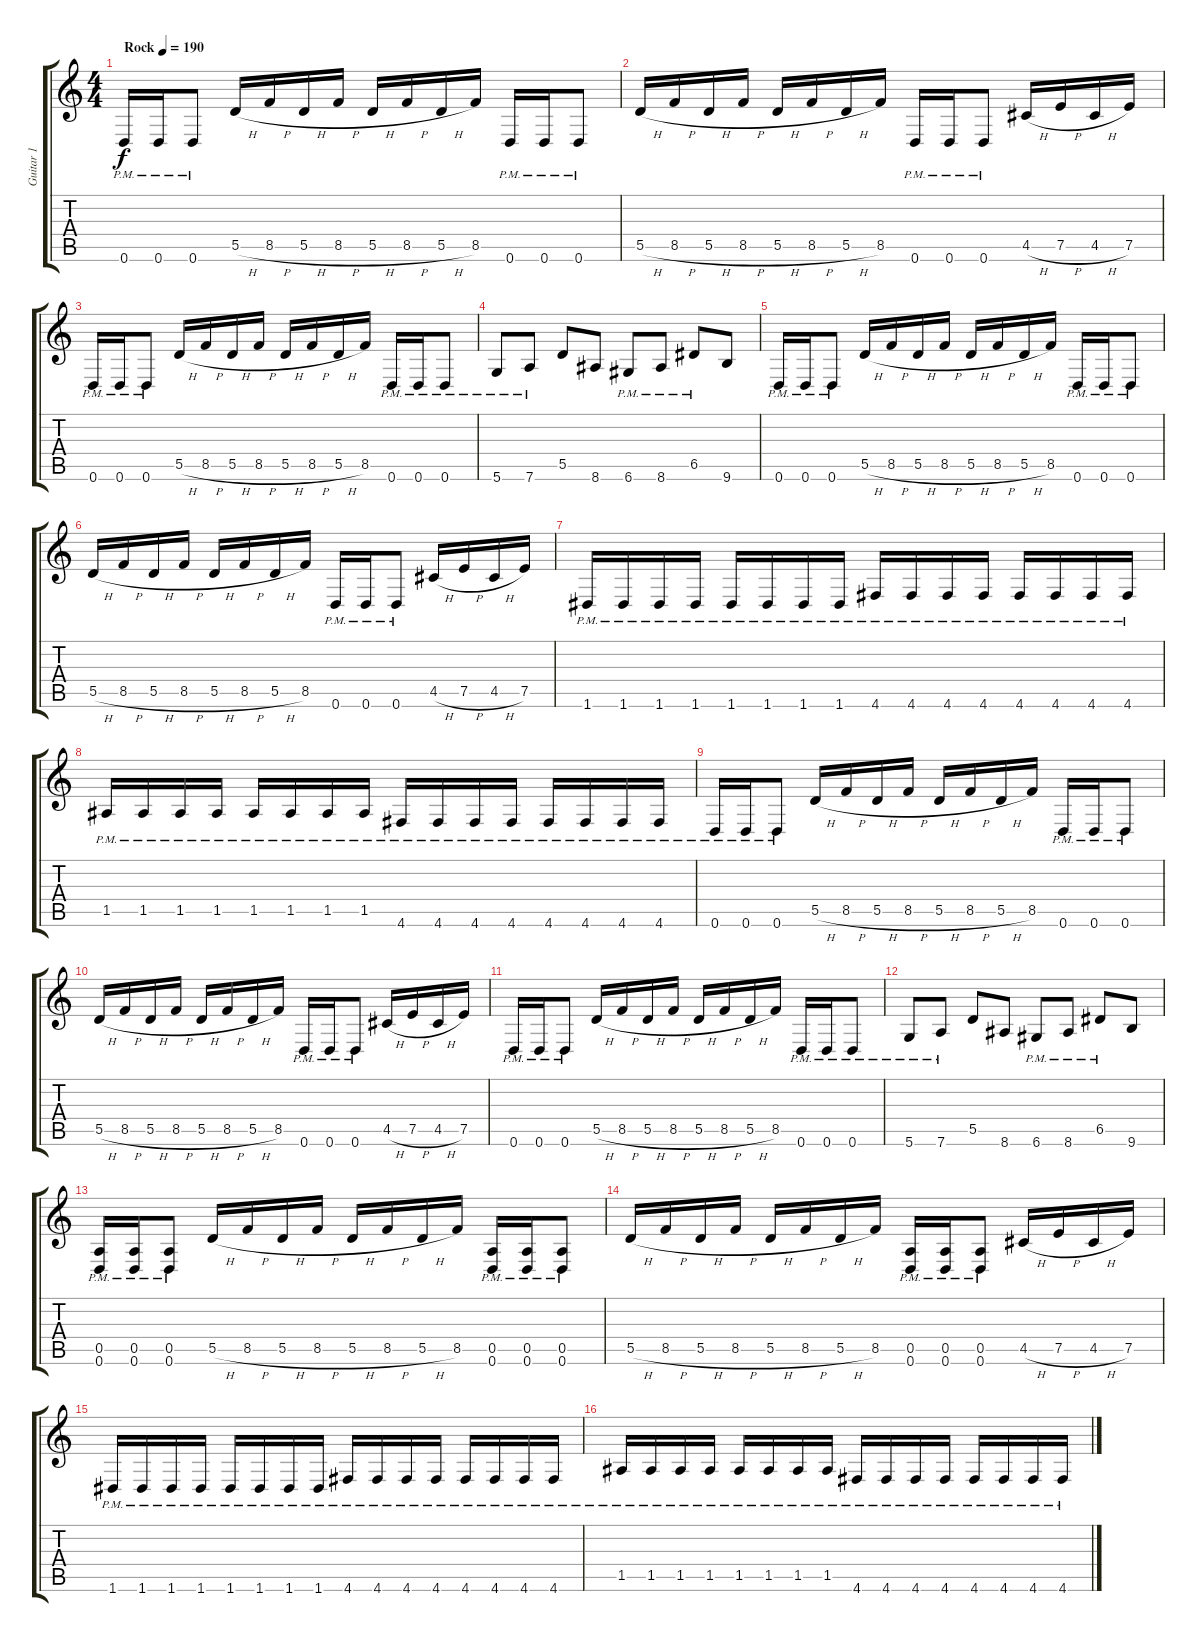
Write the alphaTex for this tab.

\track ("Guitar 1" "Guitar 1") {instrument distortionguitar}
\staff {score tabs}
\tuning (E4 B3 G3 D3 A2 D2) {hide}
\ts (4 4)
\tempo (190 "Rock")
\clef g2
\ks c
0.6{pm}.16{dy f instrument distortionguitar} 0.6{pm}.16 0.6{pm}.8 5.5{h}.16 8.5{h}.16 5.5{h}.16 8.5{h}.16 5.5{h}.16 8.5{h}.16 5.5{h}.16 8.5.16 0.6{pm}.16 0.6{pm}.16 0.6{pm}.8 |
5.5{h}.16 8.5{h}.16 5.5{h}.16 8.5{h}.16 5.5{h}.16 8.5{h}.16 5.5{h}.16 8.5.16 0.6{pm}.16 0.6{pm}.16 0.6{pm}.8 4.5{h}.16 7.5{h}.16 4.5{h}.16 7.5.16 |
0.6{pm}.16 0.6{pm}.16 0.6{pm}.8 5.5{h}.16 8.5{h}.16 5.5{h}.16 8.5{h}.16 5.5{h}.16 8.5{h}.16 5.5{h}.16 8.5.16 0.6{pm}.16 0.6{pm}.16 0.6{pm}.8 |
5.6{pm}.8 7.6{pm}.8 5.5.8 8.6.8 6.6{pm}.8 8.6{pm}.8 6.5{pm}.8 9.6.8 |
0.6{pm}.16 0.6{pm}.16 0.6{pm}.8 5.5{h}.16 8.5{h}.16 5.5{h}.16 8.5{h}.16 5.5{h}.16 8.5{h}.16 5.5{h}.16 8.5.16 0.6{pm}.16 0.6{pm}.16 0.6{pm}.8 |
5.5{h}.16 8.5{h}.16 5.5{h}.16 8.5{h}.16 5.5{h}.16 8.5{h}.16 5.5{h}.16 8.5.16 0.6{pm}.16 0.6{pm}.16 0.6{pm}.8 4.5{h}.16 7.5{h}.16 4.5{h}.16 7.5.16 |
1.6{pm}.16 1.6{pm}.16 1.6{pm}.16 1.6{pm}.16 1.6{pm}.16 1.6{pm}.16 1.6{pm}.16 1.6{pm}.16 4.6{pm}.16 4.6{pm}.16 4.6{pm}.16 4.6{pm}.16 4.6{pm}.16 4.6{pm}.16 4.6{pm}.16 4.6{pm}.16 |
1.5{pm}.16 1.5{pm}.16 1.5{pm}.16 1.5{pm}.16 1.5{pm}.16 1.5{pm}.16 1.5{pm}.16 1.5{pm}.16 4.6{pm}.16 4.6{pm}.16 4.6{pm}.16 4.6{pm}.16 4.6{pm}.16 4.6{pm}.16 4.6{pm}.16 4.6{pm}.16 |
0.6{pm}.16 0.6{pm}.16 0.6{pm}.8 5.5{h}.16 8.5{h}.16 5.5{h}.16 8.5{h}.16 5.5{h}.16 8.5{h}.16 5.5{h}.16 8.5.16 0.6{pm}.16 0.6{pm}.16 0.6{pm}.8 |
5.5{h}.16 8.5{h}.16 5.5{h}.16 8.5{h}.16 5.5{h}.16 8.5{h}.16 5.5{h}.16 8.5.16 0.6{pm}.16 0.6{pm}.16 0.6{pm}.8 4.5{h}.16 7.5{h}.16 4.5{h}.16 7.5.16 |
0.6{pm}.16 0.6{pm}.16 0.6{pm}.8 5.5{h}.16 8.5{h}.16 5.5{h}.16 8.5{h}.16 5.5{h}.16 8.5{h}.16 5.5{h}.16 8.5.16 0.6{pm}.16 0.6{pm}.16 0.6{pm}.8 |
5.6{pm}.8 7.6{pm}.8 5.5.8 8.6.8 6.6{pm}.8 8.6{pm}.8 6.5{pm}.8 9.6.8 |
(0.5{pm} 0.6{pm}).16 (0.5{pm} 0.6{pm}).16 (0.5{pm} 0.6{pm}).8 5.5{h}.16 8.5{h}.16 5.5{h}.16 8.5{h}.16 5.5{h}.16 8.5{h}.16 5.5{h}.16 8.5.16 (0.5{pm} 0.6{pm}).16 (0.5{pm} 0.6{pm}).16 (0.5{pm} 0.6{pm}).8 |
5.5{h}.16 8.5{h}.16 5.5{h}.16 8.5{h}.16 5.5{h}.16 8.5{h}.16 5.5{h}.16 8.5.16 (0.5{pm} 0.6{pm}).16 (0.5{pm} 0.6{pm}).16 (0.5{pm} 0.6{pm}).8 4.5{h}.16 7.5{h}.16 4.5{h}.16 7.5.16 |
1.6{pm}.16 1.6{pm}.16 1.6{pm}.16 1.6{pm}.16 1.6{pm}.16 1.6{pm}.16 1.6{pm}.16 1.6{pm}.16 4.6{pm}.16 4.6{pm}.16 4.6{pm}.16 4.6{pm}.16 4.6{pm}.16 4.6{pm}.16 4.6{pm}.16 4.6{pm}.16 |
1.5{pm}.16 1.5{pm}.16 1.5{pm}.16 1.5{pm}.16 1.5{pm}.16 1.5{pm}.16 1.5{pm}.16 1.5{pm}.16 4.6{pm}.16 4.6{pm}.16 4.6{pm}.16 4.6{pm}.16 4.6{pm}.16 4.6{pm}.16 4.6{pm}.16 4.6{pm}.16
